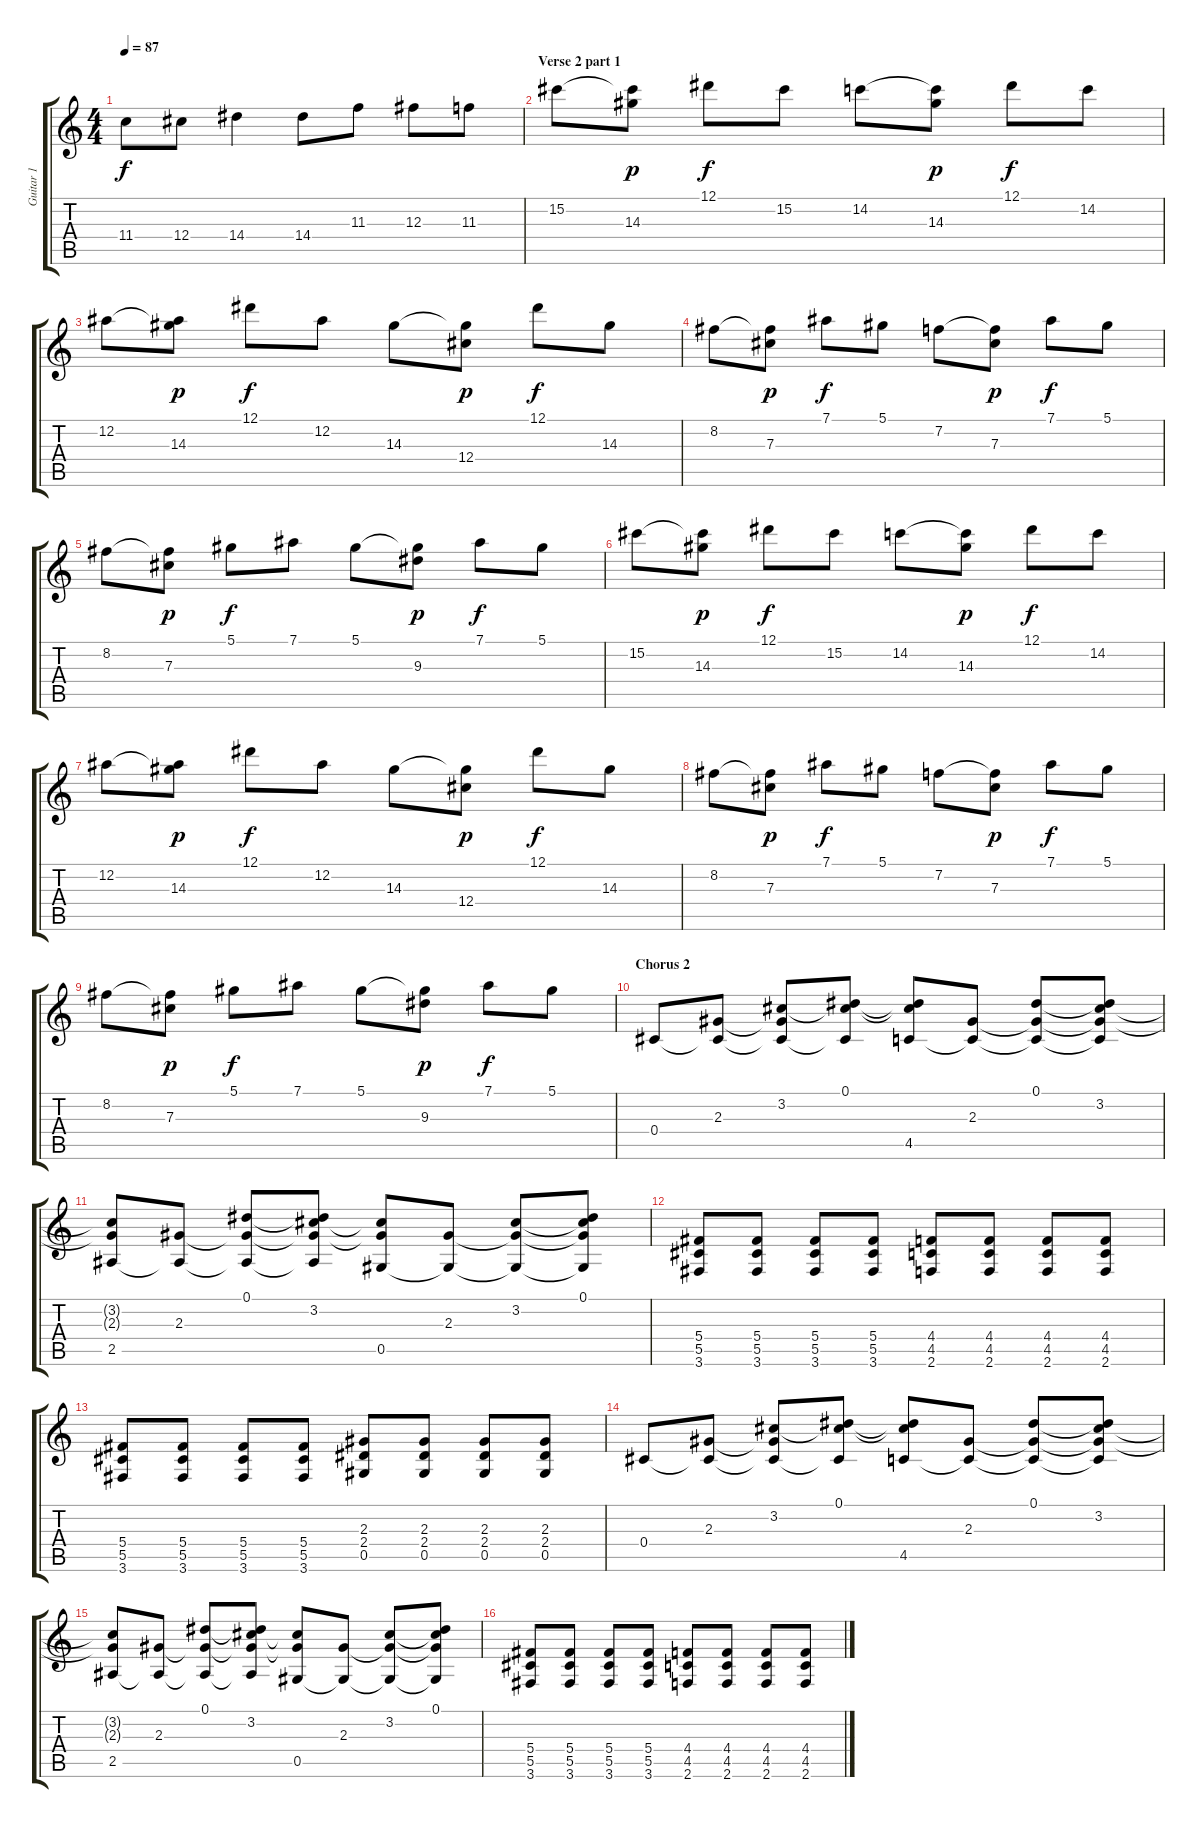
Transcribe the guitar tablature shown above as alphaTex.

\track ("Guitar 1" "Guitar 1") {instrument electricguitarclean}
\staff {score tabs}
\tuning (Eb4 Bb3 Gb3 Db3 Ab2 Eb2) {hide}
\ts (4 4)
\tempo 87
\clef g2
\ks c
11.4{t}.8{dy f} 12.4.8 14.4.4 14.4.8 11.3.8 12.3.8 11.3.8 |
\section ("" "Verse 2 part 1")
15.2.8 (15.2{t} 14.3).8{dy p} 12.1.8{dy f} 15.2.8 14.2.8 (14.2{t} 14.3).8{dy p} 12.1.8{dy f} 14.2.8 |
12.2.8 (12.2{t} 14.3).8{dy p} 12.1.8{dy f} 12.2.8 14.3.8 (14.3{t} 12.4).8{dy p} 12.1.8{dy f} 14.3.8 |
8.2.8 (8.2{t} 7.3).8{dy p} 7.1.8{dy f} 5.1.8 7.2.8 (7.2{t} 7.3).8{dy p} 7.1.8{dy f} 5.1.8 |
8.2.8 (8.2{t} 7.3).8{dy p} 5.1.8{dy f} 7.1.8 5.1.8 (5.1{t} 9.3).8{dy p} 7.1.8{dy f} 5.1.8 |
15.2.8 (15.2{t} 14.3).8{dy p} 12.1.8{dy f} 15.2.8 14.2.8 (14.2{t} 14.3).8{dy p} 12.1.8{dy f} 14.2.8 |
12.2.8 (12.2{t} 14.3).8{dy p} 12.1.8{dy f} 12.2.8 14.3.8 (14.3{t} 12.4).8{dy p} 12.1.8{dy f} 14.3.8 |
8.2.8 (8.2{t} 7.3).8{dy p} 7.1.8{dy f} 5.1.8 7.2.8 (7.2{t} 7.3).8{dy p} 7.1.8{dy f} 5.1.8 |
8.2.8 (8.2{t} 7.3).8{dy p} 5.1.8{dy f} 7.1.8 5.1.8 (5.1{t} 9.3).8{dy p} 7.1.8{dy f} 5.1.8 |
\section ("" "Chorus 2")
0.4.8{volume 10 instrument distortionguitar} (2.3 0.4{t}).8 (3.2 2.3{t} 0.4{t}).8 (0.1 3.2{t} 0.4{t}).8 (0.1{t} 3.2{t} 4.5).8 (2.3 4.5{t}).8 (0.1 2.3{t} 4.5{t}).8 (0.1{t} 3.2 2.3{t} 4.5{t}).8 |
(3.2{t} 2.3{t} 2.5).8 (2.3 2.5{t}).8 (0.1 2.3{t} 2.5{t}).8 (0.1{t} 3.2 2.3{t} 2.5{t}).8 (3.2{t} 2.3{t} 0.5).8 (2.3 0.5{t}).8 (3.2 2.3{t} 0.5{t}).8 (0.1 3.2{t} 2.3{t} 0.5{t}).8 |
(5.4 5.5 3.6).8 (5.4 5.5 3.6).8 (5.4 5.5 3.6).8 (5.4 5.5 3.6).8 (4.4 4.5 2.6).8 (4.4 4.5 2.6).8 (4.4 4.5 2.6).8 (4.4 4.5 2.6).8 |
(5.4 5.5 3.6).8 (5.4 5.5 3.6).8 (5.4 5.5 3.6).8 (5.4 5.5 3.6).8 (2.3 2.4 0.5).8 (2.3 2.4 0.5).8 (2.3 2.4 0.5).8 (2.3 2.4 0.5).8 |
0.4.8 (2.3 0.4{t}).8 (3.2 2.3{t} 0.4{t}).8 (0.1 3.2{t} 0.4{t}).8 (0.1{t} 3.2{t} 4.5).8 (2.3 4.5{t}).8 (0.1 2.3{t} 4.5{t}).8 (0.1{t} 3.2 2.3{t} 4.5{t}).8 |
(3.2{t} 2.3{t} 2.5).8 (2.3 2.5{t}).8 (0.1 2.3{t} 2.5{t}).8 (0.1{t} 3.2 2.3{t} 2.5{t}).8 (3.2{t} 2.3{t} 0.5).8 (2.3 0.5{t}).8 (3.2 2.3{t} 0.5{t}).8 (0.1 3.2{t} 2.3{t} 0.5{t}).8 |
(5.4 5.5 3.6).8 (5.4 5.5 3.6).8 (5.4 5.5 3.6).8 (5.4 5.5 3.6).8 (4.4 4.5 2.6).8 (4.4 4.5 2.6).8 (4.4 4.5 2.6).8 (4.4 4.5 2.6).8
